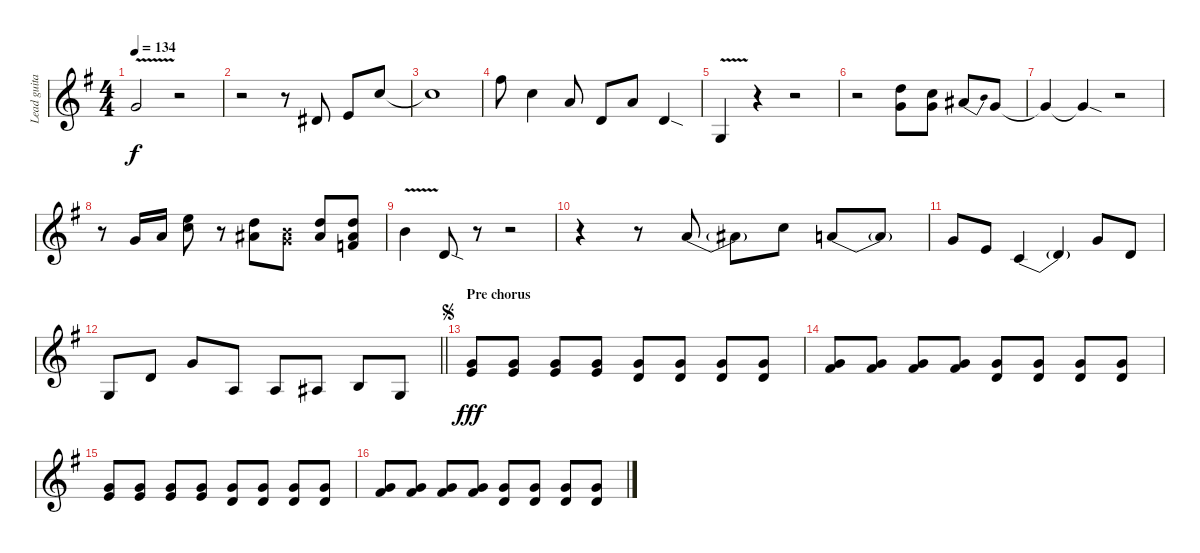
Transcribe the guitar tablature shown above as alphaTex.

\track ("Lead guitar" "Lead guita") {instrument distortionguitar}
\staff {score}
\tuning (E4 B3 G3 D3 A2 E2) {hide}
\ts (4 4)
\tempo 134
\clef g2
\ks g
5.4{v}.2{dy f} r.2 |
r.2 r.8 1.4.8 2.4.8 1.2.8 |
1.2{t}.1 |
7.2.8 5.3{be (custom 0 0 10 2 20 2 30 0 60 0)}.4 7.4.8 5.5.8 7.4.8 5.5{sod}.4 |
3.6{v}.4 r.4 r.2 |
r.2 (7.3 5.4).8 (5.3 5.4).8 3.3{be (bend 0 0 60 2)}.8 5.4.8 |
5.4{t}.4 5.4{sod t}.4 r.2 |
r.8 5.4.16 7.4.16 (5.2 5.3).8 r.8 (3.2 3.3).8 (0.2{x} 0.3{x}).8 (3.2 3.3).8 (3.2 3.3 3.4).8 |
4.3{v}.4 5.5{sod}.8 r.8 r.2 |
r.4 r.8 2.3{be (bend 0 0 60 2)}.8 2.3{t}.8 1.2.8 2.3{be (custom 0 0 10 2 20 2 30 0 60 0)}.8 2.3{t}.8 |
0.3.8 2.4.8 3.5{be (bend 0 0 60 4)}.4 3.5{t}.4 0.3.8 0.4.8 |
\barLineRight lightlight
3.6.8 0.4.8 0.3.8 0.5.8 0.5.8 1.5.8 2.5.8 3.6.8 |
\section ("" "Pre chorus")
\jump segno
(0.3 2.4).8{dy fff} (0.3 2.4).8 (0.3 2.4).8 (0.3 2.4).8 (0.3 0.4).8 (0.3 0.4).8 (0.3 0.4).8 (0.3 0.4).8 |
(0.3 4.4).8 (0.3 4.4).8 (0.3 4.4).8 (0.3 4.4).8 (0.3 0.4).8 (0.3 0.4).8 (0.3 0.4).8 (0.3 0.4).8 |
(0.3 2.4).8 (0.3 2.4).8 (0.3 2.4).8 (0.3 2.4).8 (0.3 0.4).8 (0.3 0.4).8 (0.3 0.4).8 (0.3 0.4).8 |
(0.3 4.4).8 (0.3 4.4).8 (0.3 4.4).8 (0.3 4.4).8 (0.3 0.4).8 (0.3 0.4).8 (0.3 0.4).8 (0.3 0.4).8
